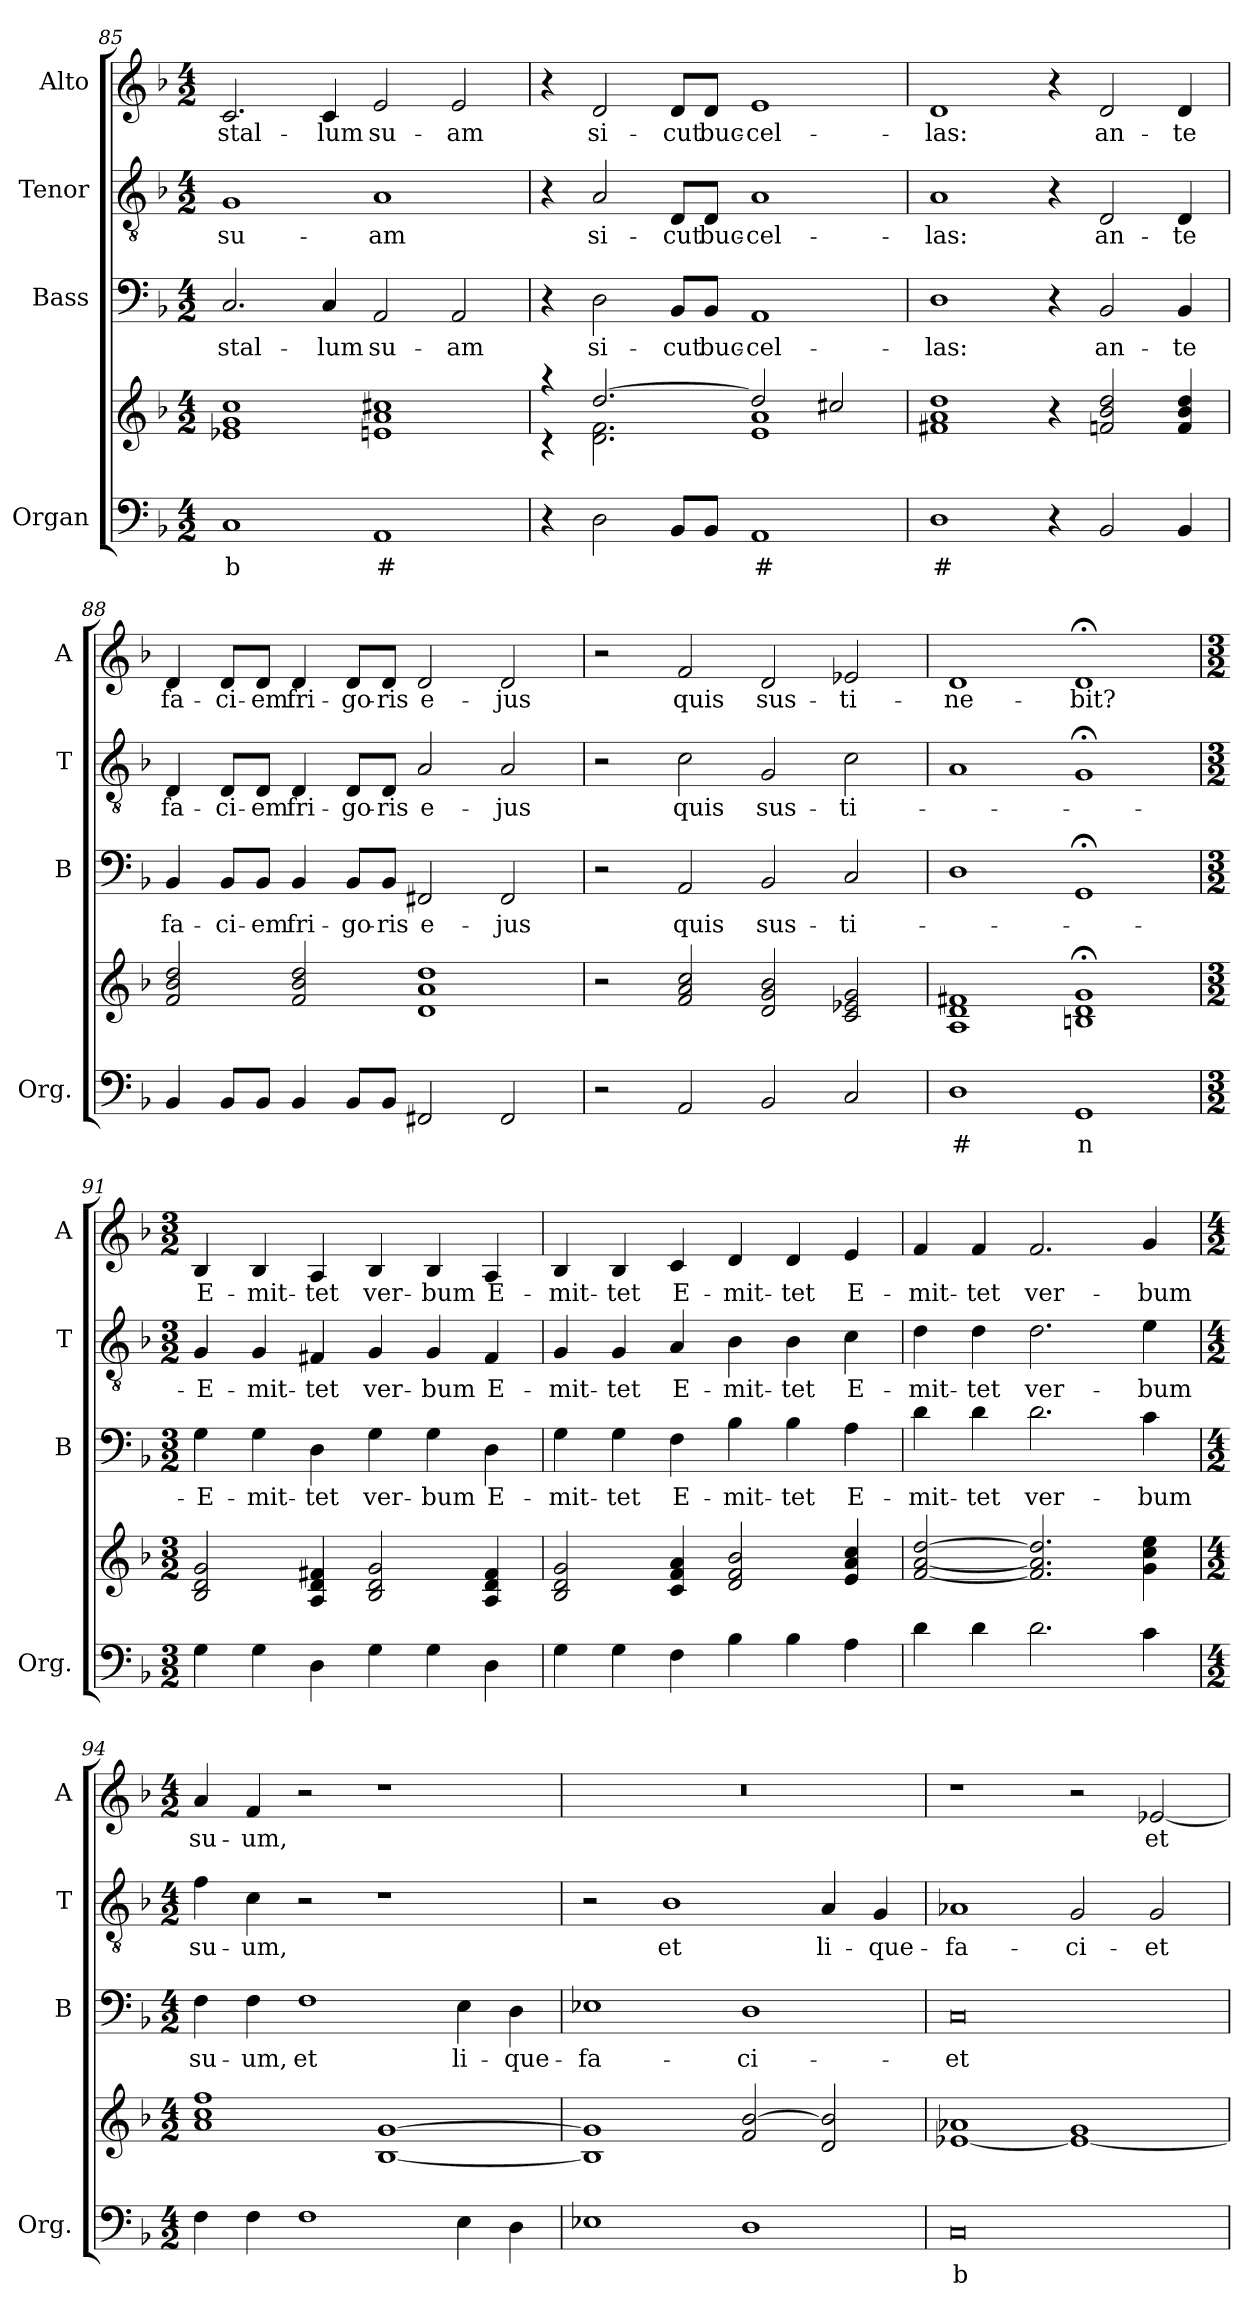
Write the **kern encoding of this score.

**kern	**text	**kern	**kern	**text	**kern	**text	**kern	**text
*part4	*part4	*part4	*part3	*part3	*part2	*part2	*part1	*part1
*staff5	*staff5	*staff4	*staff3	*staff3	*staff2	*staff2	*staff1	*staff1
*I"Organ	*	*	*I"Bass	*	*I"Tenor	*	*I"Alto	*
*I'Org.	*	*	*I'B	*	*I'T	*	*I'A	*
*clefF4	*	*clefG2	*clefF4	*	*clefGv2	*	*clefG2	*
*k[b-]	*	*k[b-]	*k[b-]	*	*k[b-]	*	*k[b-]	*
*F:	*	*F:	*F:	*	*F:	*	*F:	*
*M4/2	*	*M4/2	*M4/2	*	*M4/2	*	*M4/2	*
=85	=85	=85	=85	=85	=85	=85	=85	=85
!	!LO:LY:b	!	!	!LO:LY:b	!	!LO:LY:b	!	!LO:LY:b
1C	b	1e-X! 1g! 1cc!	2.C/	-stal-	1G	su-	2.c/	-stal-
!	!	!	!	!LO:LY:b	!	!	!	!LO:LY:b
.	.	.	4C/	-lum	.	.	4c/	-lum
!	!LO:LY:b	!	!	!LO:LY:b	!	!LO:LY:b	!	!LO:LY:b
1AA	#	1en! 1a! 1cc#X!	2AA/	su-	1A	-am	2e/	su-
!	!	!	!	!LO:LY:b	!	!	!	!LO:LY:b
.	.	.	2AA/	-am	.	.	2e/	-am
=86	=86	=86	=86	=86	=86	=86	=86	=86
*	*	*^	*	*	*	*	*	*
4r	.	4raa	4rc	4r	.	4r	.	4r	.
!	!	!	!	!	!LO:LY:b	!	!LO:LY:b	!	!LO:LY:b
2D\	.	[2.dd!/	2.d!\ 2.f!\	2D\	si-	2A/	si-	2d/	si-
!	!	!	!	!	!LO:LY:b	!	!LO:LY:b	!	!LO:LY:b
8BB-/L	.	.	.	8BB-/L	-cut	8D/L	-cut	8d/L	-cut
!	!	!	!	!	!LO:LY:b	!	!LO:LY:b	!	!LO:LY:b
8BB-/J	.	.	.	8BB-/J	buc-	8D/J	buc-	8d/J	buc-
!	!LO:LY:b	!	!	!	!LO:LY:b	!	!LO:LY:b	!	!LO:LY:b
1AA	#	2dd!/]	1e! 1a!	1AA	-cel-	1A	-cel-	1e	-cel-
.	.	2cc#X!/	.	.	.	.	.	.	.
*	*	*v	*v	*	*	*	*	*	*
=87	=87	=87	=87	=87	=87	=87	=87	=87
!	!LO:LY:b	!	!	!LO:LY:b	!	!LO:LY:b	!	!LO:LY:b
1D	#	1f#X! 1a! 1dd!	1D	-las:	1A	-las:	1d	-las:
4r	.	4r	4r	.	4r	.	4r	.
!	!	!	!	!LO:LY:b	!	!LO:LY:b	!	!LO:LY:b
2BB-/	.	2fn!/ 2b-!/ 2dd!/	2BB-/	an-	2D/	an-	2d/	an-
!	!	!	!	!LO:LY:b	!	!LO:LY:b	!	!LO:LY:b
4BB-/	.	4f!/ 4b-!/ 4dd!/	4BB-/	-te	4D/	-te	4d/	-te
!!LO:PB:g=z
=88	=88	=88	=88	=88	=88	=88	=88	=88
!	!	!	!	!LO:LY:b	!	!LO:LY:b	!	!LO:LY:b
4BB-/	.	2f!/ 2b-!/ 2dd!/	4BB-/	fa-	4D/	fa-	4d/	fa-
!	!	!	!	!LO:LY:b	!	!LO:LY:b	!	!LO:LY:b
8BB-/L	.	.	8BB-/L	-ci-	8D/L	-ci-	8d/L	-ci-
!	!	!	!	!LO:LY:b	!	!LO:LY:b	!	!LO:LY:b
8BB-/J	.	.	8BB-/J	-em	8D/J	-em	8d/J	-em
!	!	!	!	!LO:LY:b	!	!LO:LY:b	!	!LO:LY:b
4BB-/	.	2f!/ 2b-!/ 2dd!/	4BB-/	fri-	4D/	fri-	4d/	fri-
!	!	!	!	!LO:LY:b	!	!LO:LY:b	!	!LO:LY:b
8BB-/L	.	.	8BB-/L	-go-	8D/L	-go-	8d/L	-go-
!	!	!	!	!LO:LY:b	!	!LO:LY:b	!	!LO:LY:b
8BB-/J	.	.	8BB-/J	-ris	8D/J	-ris	8d/J	-ris
!	!	!	!	!LO:LY:b	!	!LO:LY:b	!	!LO:LY:b
2FF#X/	.	1d! 1a! 1dd!	2FF#X/	e-	2A/	e-	2d/	e-
!	!	!	!	!LO:LY:b	!	!LO:LY:b	!	!LO:LY:b
2FF#/	.	.	2FF#/	-jus	2A/	-jus	2d/	-jus
=89	=89	=89	=89	=89	=89	=89	=89	=89
2r	.	2r	2r	.	2r	.	2r	.
!	!	!	!	!LO:LY:b	!	!LO:LY:b	!	!LO:LY:b
2AA/	.	2f!/ 2a!/ 2cc!/	2AA/	quis	2c\	quis	2f/	quis
!	!	!	!	!LO:LY:b	!	!LO:LY:b	!	!LO:LY:b
2BB-/	.	2d!/ 2g!/ 2b-!/	2BB-/	sus-	2G/	sus-	2d/	sus-
!	!	!	!	!LO:LY:b	!	!LO:LY:b	!	!LO:LY:b
2C/	.	2c!/ 2e-X!/ 2g!/	2C/	-ti-	2c\	-ti-	2e-X/	-ti-
=90	=90	=90	=90	=90	=90	=90	=90	=90
!	!LO:LY:b	!	!	!	!	!	!	!LO:LY:b
1D	#	1A! 1d! 1f#X!	1D	.	1A	.	1d	-ne-
!	!LO:LY:b	!	!	!	!	!	!	!LO:LY:b
1GG	n	1Bn!;< 1d!;< 1g!;<	1GG;<	.	1G;<	.	1d;<	-bit?
=91	=91	=91	=91	=91	=91	=91	=91	=91
*M3/2	*	*M3/2	*M3/2	*	*M3/2	*	*M3/2	*
!	!	!	!	!LO:LY:b	!	!LO:LY:b	!	!LO:LY:b
4G\	.	2B-!/ 2d!/ 2g!/	4G\	-E-	4G/	-E-	4B-/	E-
!	!	!	!	!LO:LY:b	!	!LO:LY:b	!	!LO:LY:b
4G\	.	.	4G\	-mit-	4G/	-mit-	4B-/	-mit-
!	!	!	!	!LO:LY:b	!	!LO:LY:b	!	!LO:LY:b
4D\	.	4A!/ 4d!/ 4f#X!/	4D\	-tet	4F#X/	-tet	4A/	-tet
!	!	!	!	!LO:LY:b	!	!LO:LY:b	!	!LO:LY:b
4G\	.	2B-!/ 2d!/ 2g!/	4G\	ver-	4G/	ver-	4B-/	ver-
!	!	!	!	!LO:LY:b	!	!LO:LY:b	!	!LO:LY:b
4G\	.	.	4G\	-bum	4G/	-bum	4B-/	-bum
!	!	!	!	!LO:LY:b	!	!LO:LY:b	!	!LO:LY:b
4D\	.	4A!/ 4d!/ 4f#!/	4D\	E-	4F#/	E-	4A/	E-
!!LO:LB:g=z
=92	=92	=92	=92	=92	=92	=92	=92	=92
!	!	!	!	!LO:LY:b	!	!LO:LY:b	!	!LO:LY:b
4G\	.	2B-!/ 2d!/ 2g!/	4G\	-mit-	4G/	-mit-	4B-/	-mit-
!	!	!	!	!LO:LY:b	!	!LO:LY:b	!	!LO:LY:b
4G\	.	.	4G\	-tet	4G/	-tet	4B-/	-tet
!	!	!	!	!LO:LY:b	!	!LO:LY:b	!	!LO:LY:b
4F\	.	4c!/ 4f!/ 4a!/	4F\	E-	4A/	E-	4c/	E-
!	!	!	!	!LO:LY:b	!	!LO:LY:b	!	!LO:LY:b
4B-\	.	2d!/ 2f!/ 2b-!/	4B-\	-mit-	4B-\	-mit-	4d/	-mit-
!	!	!	!	!LO:LY:b	!	!LO:LY:b	!	!LO:LY:b
4B-\	.	.	4B-\	-tet	4B-\	-tet	4d/	-tet
!	!	!	!	!LO:LY:b	!	!LO:LY:b	!	!LO:LY:b
4A\	.	4e!/ 4a!/ 4cc!/	4A\	E-	4c\	E-	4e/	E-
=93	=93	=93	=93	=93	=93	=93	=93	=93
!	!	!	!	!LO:LY:b	!	!LO:LY:b	!	!LO:LY:b
4d\	.	[2f!/ [2a!/ [2dd!/	4d\	-mit-	4d\	-mit-	4f/	-mit-
!	!	!	!	!LO:LY:b	!	!LO:LY:b	!	!LO:LY:b
4d\	.	.	4d\	-tet	4d\	-tet	4f/	-tet
!	!	!	!	!LO:LY:b	!	!LO:LY:b	!	!LO:LY:b
2.d\	.	2.f!/] 2.a!/] 2.dd!/]	2.d\	ver-	2.d\	ver-	2.f/	ver-
!	!	!	!	!LO:LY:b	!	!LO:LY:b	!	!LO:LY:b
4c\	.	4g!\ 4cc!\ 4ee!\	4c\	-bum	4e\	-bum	4g/	-bum
=94	=94	=94	=94	=94	=94	=94	=94	=94
*M4/2	*	*M4/2	*M4/2	*	*M4/2	*	*M4/2	*
!	!	!	!	!LO:LY:b	!	!LO:LY:b	!	!LO:LY:b
4F\	.	1a! 1cc! 1ff!	4F\	su-	4f\	su-	4a/	su-
!	!	!	!	!LO:LY:b	!	!LO:LY:b	!	!LO:LY:b
4F\	.	.	4F\	-um,	4c\	-um,	4f/	-um,
!	!	!	!	!LO:LY:b	!	!	!	!
1F	.	.	1F	et	2r	.	2r	.
.	.	[1B-! [1g!	.	.	1r	.	1r	.
!	!	!	!	!LO:LY:b	!	!	!	!
4E\	.	.	4E\	li-	.	.	.	.
!	!	!	!	!LO:LY:b	!	!	!	!
4D\	.	.	4D\	-que-	.	.	.	.
=95	=95	=95	=95	=95	=95	=95	=95	=95
!	!	!	!	!LO:LY:b	!	!	!	!
1E-X	.	1B-!] 1g!]	1E-X	-fa-	2r	.	0r	.
!	!	!	!	!	!	!LO:LY:b	!	!
.	.	.	.	.	1B-	et	.	.
!	!	!	!	!LO:LY:b	!	!	!	!
1D	.	2f!/ [2b-!/	1D	-ci-	.	.	.	.
!	!	!	!	!	!	!LO:LY:b	!	!
.	.	2d!/ 2b-!/]	.	.	4A/	li-	.	.
!	!	!	!	!	!	!LO:LY:b	!	!
.	.	.	.	.	4G/	-que-	.	.
!!LO:PB:g=z
=96	=96	=96	=96	=96	=96	=96	=96	=96
!	!LO:LY:b	!	!	!LO:LY:b	!	!LO:LY:b	!	!
0C	b	[1e-X! 1a-X!	0C	-et	1A-X	-fa-	1r	.
!	!	!	!	!	!	!LO:LY:b	!	!
.	.	1e-!_ 1g!	.	.	2G/	-ci-	2r	.
!	!	!	!	!	!	!LO:LY:b	!	!LO:LY:b
.	.	.	.	.	2G/	-et	[2e-X/	et
=	=	=	=	=	=	=	=	=
*-	*-	*-	*-	*-	*-	*-	*-	*-
